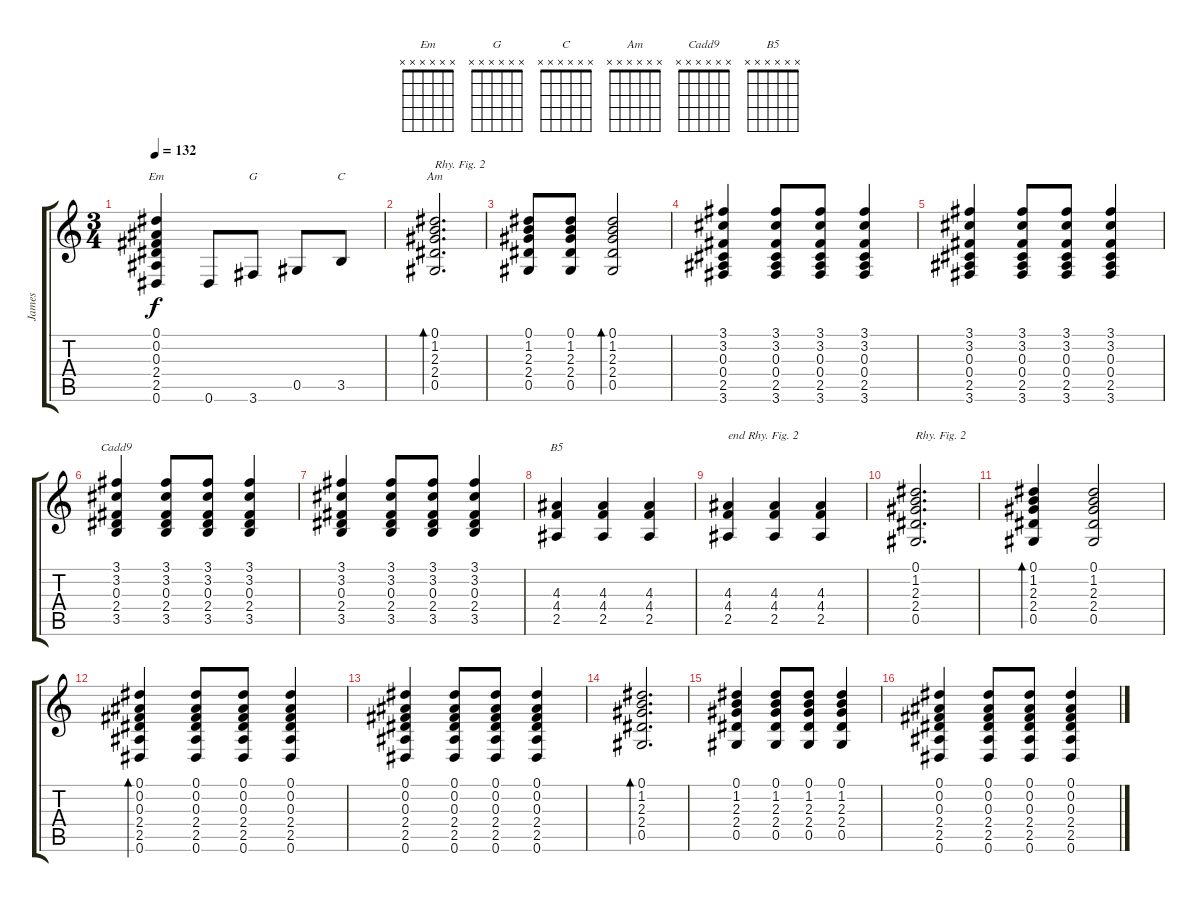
\track ("James" "James") {instrument electricguitarjazz}
\staff {score tabs}
\tuning (Eb4 Bb3 Gb3 Db3 Ab2 Eb2) {hide}
\chord ("Em" x x x x x x)
\chord ("G" x x x x x x)
\chord ("C" x x x x x x)
\chord ("Am" x x x x x x)
\chord ("Cadd9" x x x x x x)
\chord ("B5" x x x x x x)
\ts (3 4)
\tempo 132
\clef g2
\ks c
(0.1 0.2 0.3 2.4 2.5 0.6).4{ch "Em" dy f} 0.6.8{volume 16} 3.6.8{ch "G"} 0.5.8 3.5.8{ch "C"} |
(0.1 1.2 2.3 2.4 0.5).2{d bd 60 ch "Am" txt "Rhy. Fig. 2" volume 14} |
(0.1 1.2 2.3 2.4 0.5).8 (0.1 1.2 2.3 2.4 0.5).8 (0.1 1.2 2.3 2.4 0.5).2{bd 120} |
(3.1 3.2 0.3 0.4 2.5 3.6).4 (3.1 3.2 0.3 0.4 2.5 3.6).8 (3.1 3.2 0.3 0.4 2.5 3.6).8 (3.1 3.2 0.3 0.4 2.5 3.6).4 |
(3.1 3.2 0.3 0.4 2.5 3.6).4 (3.1 3.2 0.3 0.4 2.5 3.6).8 (3.1 3.2 0.3 0.4 2.5 3.6).8 (3.1 3.2 0.3 0.4 2.5 3.6).4 |
(3.1 3.2 0.3 2.4 3.5).4{ch "Cadd9"} (3.1 3.2 0.3 2.4 3.5).8 (3.1 3.2 0.3 2.4 3.5).8 (3.1 3.2 0.3 2.4 3.5).4 |
(3.1 3.2 0.3 2.4 3.5).4 (3.1 3.2 0.3 2.4 3.5).8 (3.1 3.2 0.3 2.4 3.5).8 (3.1 3.2 0.3 2.4 3.5).4 |
(4.3 4.4 2.5).4{ch "B5"} (4.3 4.4 2.5).4 (4.3 4.4 2.5).4 |
(4.3 4.4 2.5).4{txt "end Rhy. Fig. 2"} (4.3 4.4 2.5).4 (4.3 4.4 2.5).4 |
(0.1 1.2 2.3 2.4 0.5).2{d txt "Rhy. Fig. 2"} |
(0.1 1.2 2.3 2.4 0.5).4{bd 60} (0.1 1.2 2.3 2.4 0.5).2 |
(0.1 0.2 0.3 2.4 2.5 0.6).4{bd 60} (0.1 0.2 0.3 2.4 2.5 0.6).8 (0.1 0.2 0.3 2.4 2.5 0.6).8 (0.1 0.2 0.3 2.4 2.5 0.6).4 |
(0.1 0.2 0.3 2.4 2.5 0.6).4 (0.1 0.2 0.3 2.4 2.5 0.6).8 (0.1 0.2 0.3 2.4 2.5 0.6).8 (0.1 0.2 0.3 2.4 2.5 0.6).4 |
(0.1 1.2 2.3 2.4 0.5).2{d bd 120} |
(0.1 1.2 2.3 2.4 0.5).4 (0.1 1.2 2.3 2.4 0.5).8 (0.1 1.2 2.3 2.4 0.5).8 (0.1 1.2 2.3 2.4 0.5).4 |
(0.1 0.2 0.3 2.4 2.5 0.6).4 (0.1 0.2 0.3 2.4 2.5 0.6).8 (0.1 0.2 0.3 2.4 2.5 0.6).8 (0.1 0.2 0.3 2.4 2.5 0.6).4
